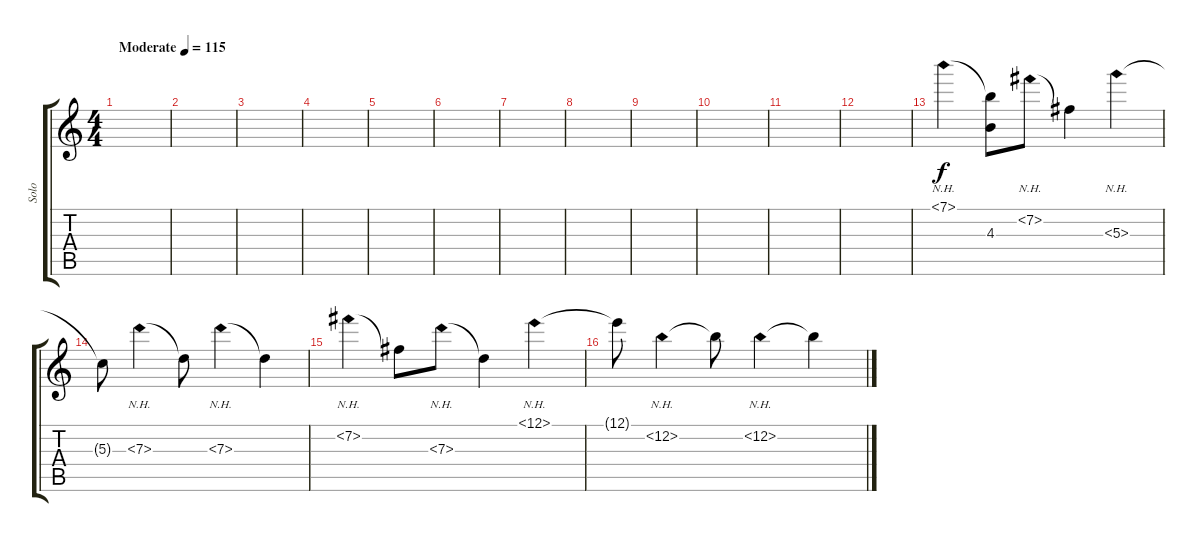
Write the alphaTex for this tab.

\track ("Solo" "Solo") {instrument electricguitarmuted}
\staff {score tabs}
\tuning (E4 B3 G3 D3 A2 E2) {hide}
\ts (4 4)
\tempo (115 "Moderate")
\clef g2
\ks c
|
|
|
|
|
|
|
|
|
|
|
|
7.1{nh}.4 (7.1{t} 4.3).8 7.2{nh}.8 7.2{t}.4 5.3{nh}.4 |
5.3{t}.8 7.3{nh}.4 7.3{t}.8 7.3{nh}.4 7.3{t}.4 |
7.2{nh}.4 7.2{t}.8 7.3{nh}.8 7.3{t}.4 12.1{nh}.4 |
12.1{t}.8 12.2{nh}.4 12.2{t}.8 12.2{nh}.4 12.2{t}.4
